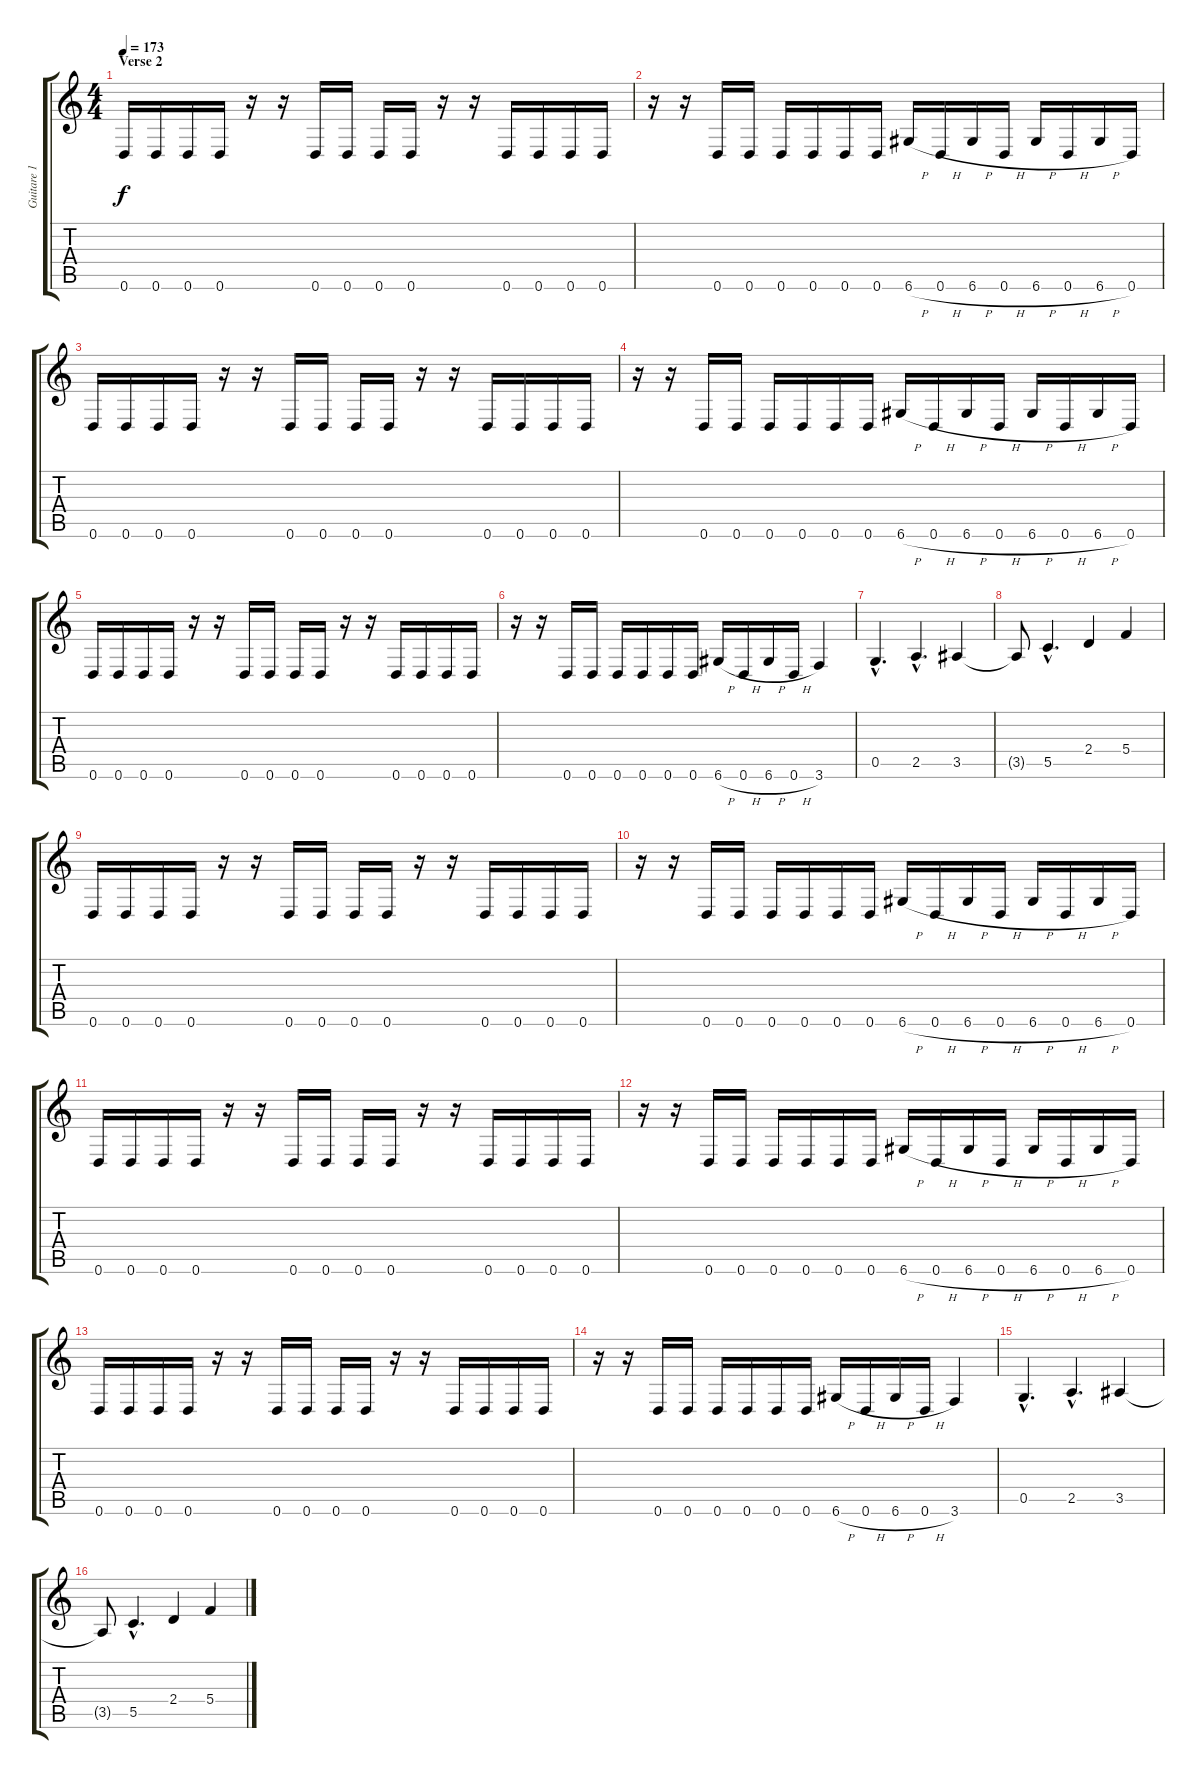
\track ("Guitare 1" "Guitare 1") {instrument distortionguitar}
\staff {score tabs}
\tuning (D4 A3 F3 C3 G2 D2) {hide}
\ts (4 4)
\section ("" "Verse 2")
\tempo 173
\clef g2
\ks c
0.6.16{dy f} 0.6.16 0.6.16 0.6.16 r.16 r.16 0.6.16 0.6.16 0.6.16 0.6.16 r.16 r.16 0.6.16 0.6.16 0.6.16 0.6.16 |
r.16 r.16 0.6.16 0.6.16 0.6.16 0.6.16 0.6.16 0.6.16 6.6{h}.16 0.6{h}.16 6.6{h}.16 0.6{h}.16 6.6{h}.16 0.6{h}.16 6.6{h}.16 0.6.16 |
0.6.16 0.6.16 0.6.16 0.6.16 r.16 r.16 0.6.16 0.6.16 0.6.16 0.6.16 r.16 r.16 0.6.16 0.6.16 0.6.16 0.6.16 |
r.16 r.16 0.6.16 0.6.16 0.6.16 0.6.16 0.6.16 0.6.16 6.6{h}.16 0.6{h}.16 6.6{h}.16 0.6{h}.16 6.6{h}.16 0.6{h}.16 6.6{h}.16 0.6.16 |
0.6.16 0.6.16 0.6.16 0.6.16 r.16 r.16 0.6.16 0.6.16 0.6.16 0.6.16 r.16 r.16 0.6.16 0.6.16 0.6.16 0.6.16 |
r.16 r.16 0.6.16 0.6.16 0.6.16 0.6.16 0.6.16 0.6.16 6.6{h}.16 0.6{h}.16 6.6{h}.16 0.6{h}.16 3.6.4 |
0.5{hac}.4{d} 2.5{hac}.4{d} 3.5.4 |
3.5{t}.8 5.5{hac}.4{d} 2.4.4 5.4.4 |
0.6.16 0.6.16 0.6.16 0.6.16 r.16 r.16 0.6.16 0.6.16 0.6.16 0.6.16 r.16 r.16 0.6.16 0.6.16 0.6.16 0.6.16 |
r.16 r.16 0.6.16 0.6.16 0.6.16 0.6.16 0.6.16 0.6.16 6.6{h}.16 0.6{h}.16 6.6{h}.16 0.6{h}.16 6.6{h}.16 0.6{h}.16 6.6{h}.16 0.6.16 |
0.6.16 0.6.16 0.6.16 0.6.16 r.16 r.16 0.6.16 0.6.16 0.6.16 0.6.16 r.16 r.16 0.6.16 0.6.16 0.6.16 0.6.16 |
r.16 r.16 0.6.16 0.6.16 0.6.16 0.6.16 0.6.16 0.6.16 6.6{h}.16 0.6{h}.16 6.6{h}.16 0.6{h}.16 6.6{h}.16 0.6{h}.16 6.6{h}.16 0.6.16 |
0.6.16 0.6.16 0.6.16 0.6.16 r.16 r.16 0.6.16 0.6.16 0.6.16 0.6.16 r.16 r.16 0.6.16 0.6.16 0.6.16 0.6.16 |
r.16 r.16 0.6.16 0.6.16 0.6.16 0.6.16 0.6.16 0.6.16 6.6{h}.16 0.6{h}.16 6.6{h}.16 0.6{h}.16 3.6.4 |
0.5{hac}.4{d} 2.5{hac}.4{d} 3.5.4 |
3.5{t}.8 5.5{hac}.4{d} 2.4.4 5.4.4
